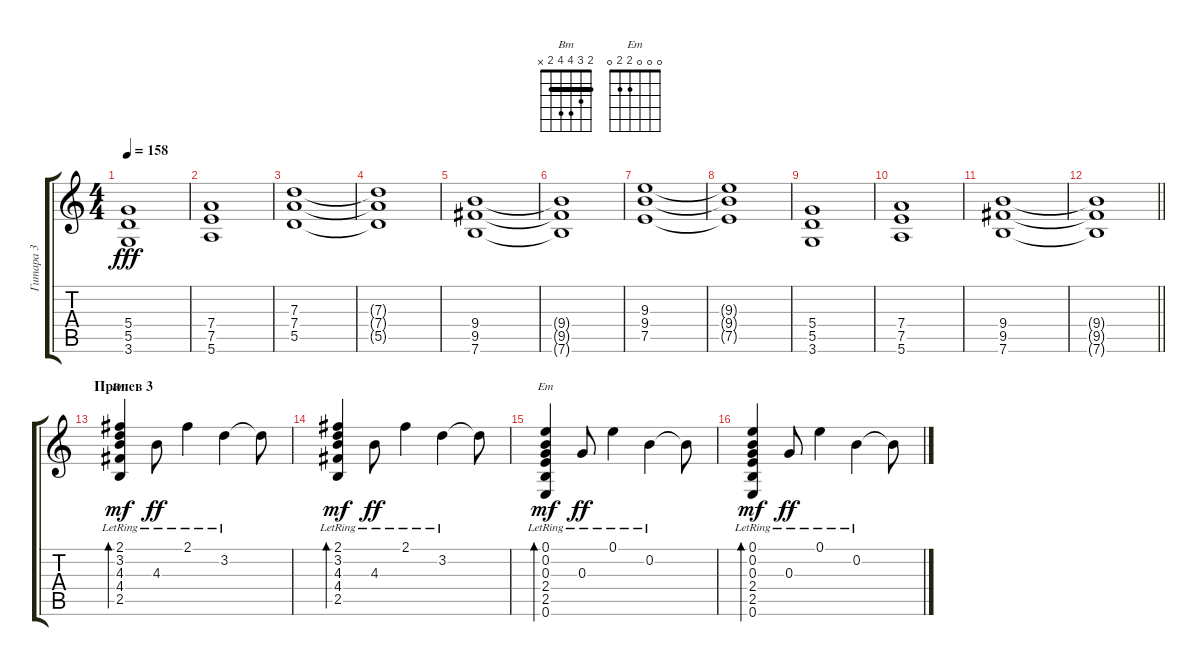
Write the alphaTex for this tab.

\track ("Гитара 3" "Гитара 3") {instrument acousticguitarsteel}
\staff {score tabs}
\tuning (E4 B3 G3 D3 A2 E2) {hide}
\chord ("Bm" 2 3 4 4 2 x) {barre 2}
\chord ("Em" 0 0 0 2 2 0)
\ts (4 4)
\tempo 158
\clef g2
\ks c
(5.4 5.5 3.6).1{dy fff} |
(7.4 7.5 5.6).1 |
(7.3 7.4 5.5).1 |
(7.3{t} 7.4{t} 5.5{t}).1 |
(9.4 9.5 7.6).1 |
(9.4{t} 9.5{t} 7.6{t}).1 |
(9.3 9.4 7.5).1 |
(9.3{t} 9.4{t} 7.5{t}).1 |
(5.4 5.5 3.6).1 |
(7.4 7.5 5.6).1 |
(9.4 9.5 7.6).1 |
\barLineRight lightlight
(9.4{t} 9.5{t} 7.6{t}).1 |
\section ("" "Припев 3")
(2.1{lr} 3.2{lr} 4.3{lr} 4.4{lr} 2.5{lr}).4{bd 60 ch "Bm" dy mf instrument acousticguitarsteel} 4.3{lr}.8{dy ff} 2.1{lr}.4 3.2{lr}.4 3.2{t}.8 |
(2.1{lr} 3.2{lr} 4.3{lr} 4.4{lr} 2.5{lr}).4{bd 60 dy mf} 4.3{lr}.8{dy ff} 2.1{lr}.4 3.2{lr}.4 3.2{t}.8 |
(0.1{lr} 0.2{lr} 0.3{lr} 2.4{lr} 2.5{lr} 0.6{lr}).4{bd 60 ch "Em" dy mf} 0.3{lr}.8{dy ff} 0.1{lr}.4 0.2{lr}.4 0.2{t}.8 |
(0.1{lr} 0.2{lr} 0.3{lr} 2.4{lr} 2.5{lr} 0.6{lr}).4{bd 60 dy mf} 0.3{lr}.8{dy ff} 0.1{lr}.4 0.2{lr}.4 0.2{t}.8
